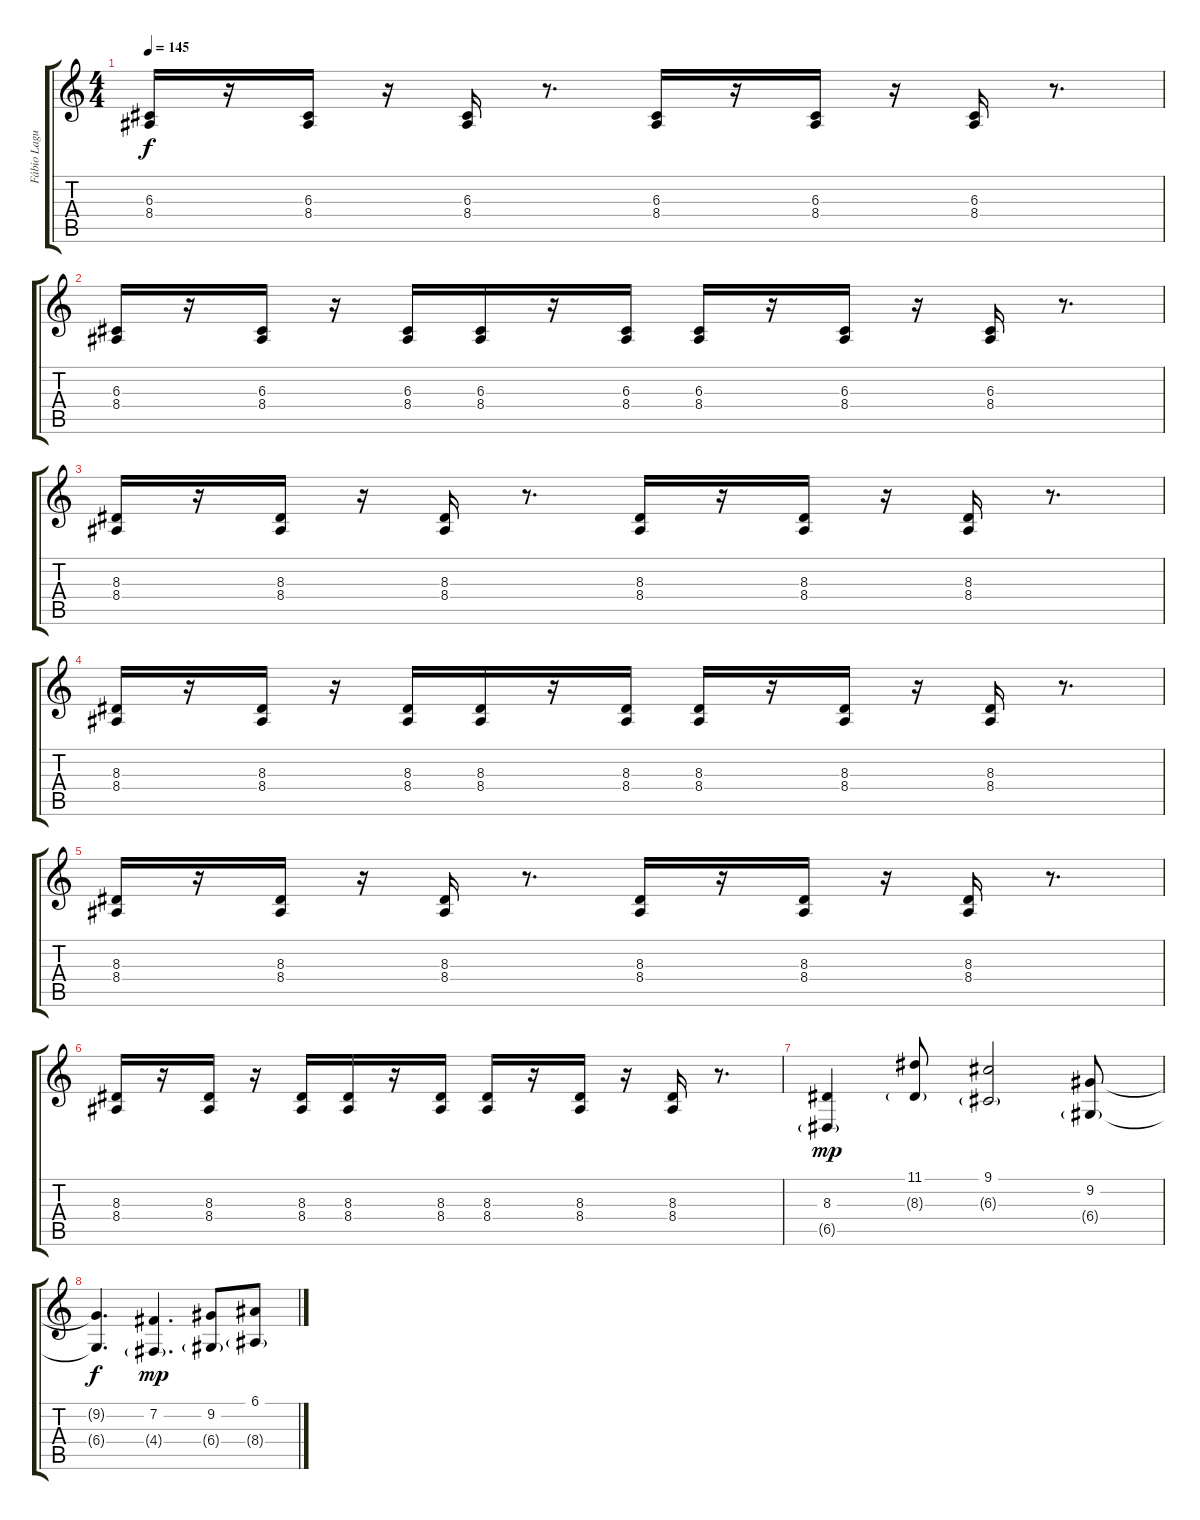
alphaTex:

\track ("Fábio Laguna" "Fábio Lagu") {instrument lead2sawtooth}
\staff {score tabs}
\tuning (E4 B3 G3 D3 A2 E2) {hide}
\ts (4 4)
\tempo 145
\clef g2
\ks c
(6.3 8.4).16{dy f} r.16 (6.3 8.4).16 r.16 (6.3 8.4).16 r.8{d} (6.3 8.4).16 r.16 (6.3 8.4).16 r.16 (6.3 8.4).16 r.8{d} |
(6.3 8.4).16 r.16 (6.3 8.4).16 r.16 (6.3 8.4).16 (6.3 8.4).16 r.16 (6.3 8.4).16 (6.3 8.4).16 r.16 (6.3 8.4).16 r.16 (6.3 8.4).16 r.8{d} |
(8.3 8.4).16 r.16 (8.3 8.4).16 r.16 (8.3 8.4).16 r.8{d} (8.3 8.4).16 r.16 (8.3 8.4).16 r.16 (8.3 8.4).16 r.8{d} |
(8.3 8.4).16 r.16 (8.3 8.4).16 r.16 (8.3 8.4).16 (8.3 8.4).16 r.16 (8.3 8.4).16 (8.3 8.4).16 r.16 (8.3 8.4).16 r.16 (8.3 8.4).16 r.8{d} |
(8.3 8.4).16 r.16 (8.3 8.4).16 r.16 (8.3 8.4).16 r.8{d} (8.3 8.4).16 r.16 (8.3 8.4).16 r.16 (8.3 8.4).16 r.8{d} |
(8.3 8.4).16 r.16 (8.3 8.4).16 r.16 (8.3 8.4).16 (8.3 8.4).16 r.16 (8.3 8.4).16 (8.3 8.4).16 r.16 (8.3 8.4).16 r.16 (8.3 8.4).16 r.8{d} |
(8.3 6.5{g}).4{dy mp} (11.1 8.3{g}).8 (9.1 6.3{g}).2 (9.2 6.4{g}).8 |
(9.2{t} 6.4{t}).4{d dy f} (7.2 4.4{g}).4{d dy mp} (9.2 6.4{g}).8 (6.1 8.4{g}).8
